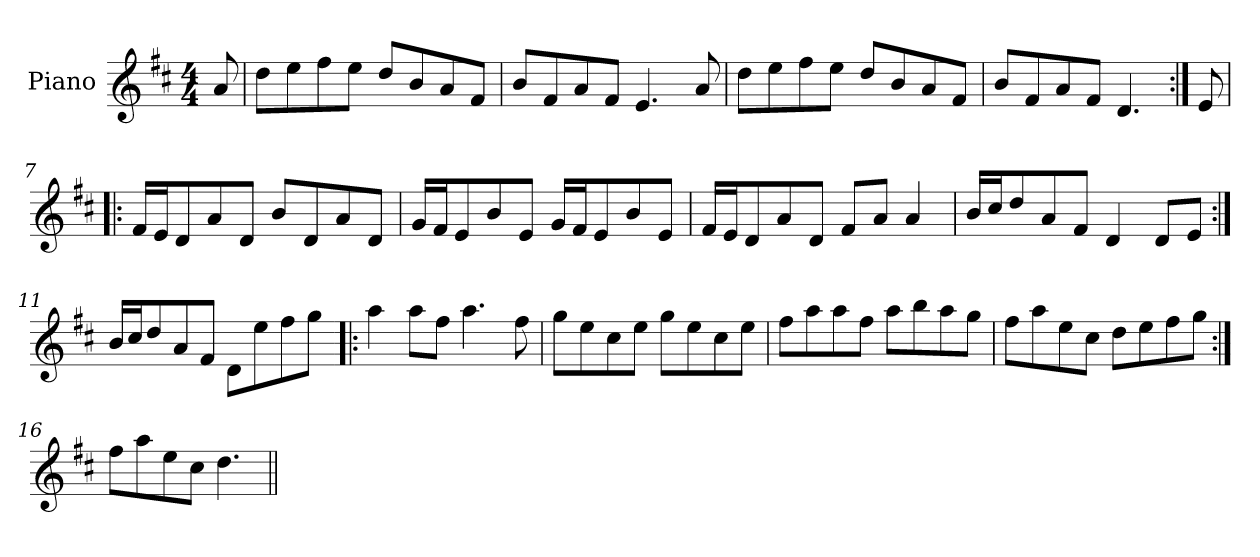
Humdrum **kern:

**kern
*part1
*staff1
*I"Piano
*I'Pno
*clefG2
*k[f#c#]
*D:
*M4/4
=1
8a/
=2
8dd\L
8ee\
8ff#\
8ee\J
8dd/L
8b/
8a/
8f#/J
=3
8b/L
8f#/
8a/
8f#/J
4.e/
8a/
=4
8dd\L
8ee\
8ff#\
8ee\J
8dd/L
8b/
8a/
8f#/J
=5
8b/L
8f#/
8a/
8f#/J
4.d/
=6:|!
8e/
=7!|:
16f#/LL
16e/J
8d/
8a/
8d/J
8b/L
8d/
8a/
8d/J
=8
16g/LL
16f#/J
8e/
8b/
8e/J
16g/LL
16f#/J
8e/
8b/
8e/J
=9
16f#/LL
16e/J
8d/
8a/
8d/J
8f#/L
8a/J
4a/
=10
16b/LL
16cc#/J
8dd/
8a/
8f#/J
4d/
8d/L
8e/J
=11:|!
16b/LL
16cc#/J
8dd/
8a/
8f#/J
8d\L
8ee\
8ff#\
8gg\J
=12!|:
4aa\
8aa\L
8ff#\J
4.aa\
8ff#\
=13
8gg\L
8ee\
8cc#\
8ee\J
8gg\L
8ee\
8cc#\
8ee\J
=14
8ff#\L
8aa\
8aa\
8ff#\J
8aa\L
8bb\
8aa\
8gg\J
=15
8ff#\L
8aa\
8ee\
8cc#\J
8dd\L
8ee\
8ff#\
8gg\J
=16:|!
8ff#\L
8aa\
8ee\
8cc#\J
4.dd\
=||
*-
